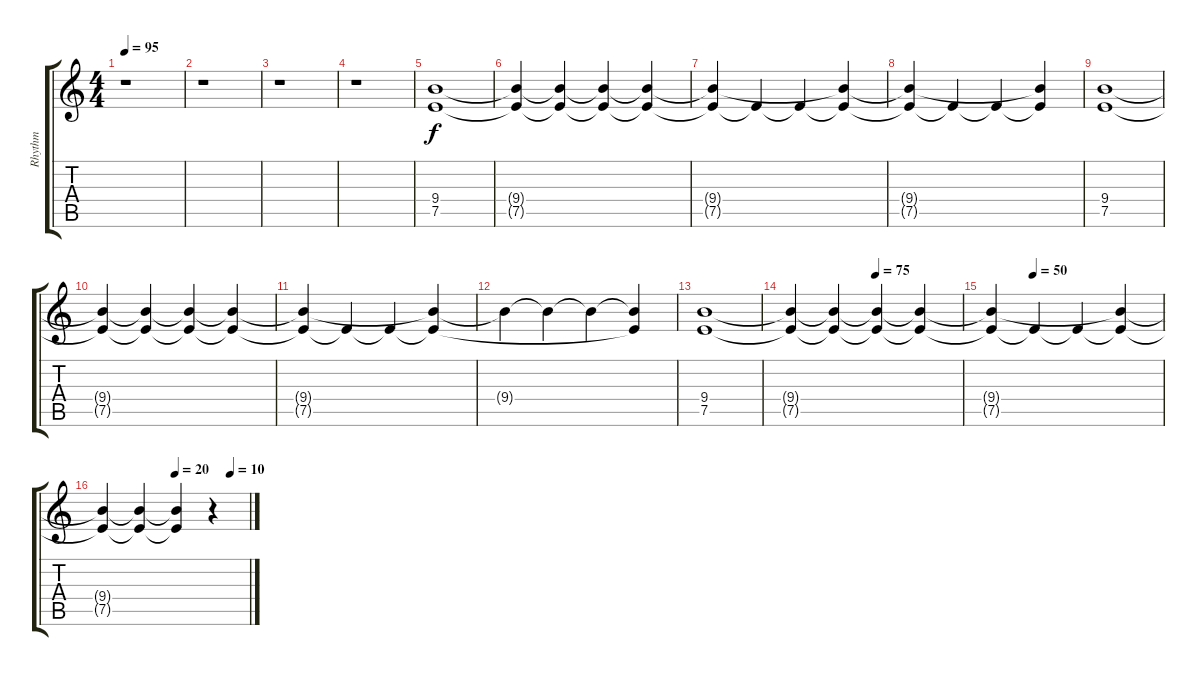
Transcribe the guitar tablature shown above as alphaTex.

\track ("Rhythm" "Rhythm") {instrument overdrivenguitar}
\staff {score tabs}
\tuning (E4 B3 G3 D3 A2 E2) {hide}
\ts (4 4)
\tempo 95
\clef g2
\ks c
r.1{dy f instrument overdrivenguitar} |
r.1 |
r.1 |
r.1 |
(9.4 7.5).1 |
(9.4{t} 7.5{t}).4 (9.4{t} 7.5{t}).4 (9.4{t} 7.5{t}).4 (9.4{t} 7.5{t}).4 |
(9.4{t} 7.5{t}).4 7.5{t}.4 7.5{t}.4 (9.4{t} 7.5{t}).4 |
(9.4{t} 7.5{t}).4 7.5{t}.4 7.5{t}.4 (9.4{t} 7.5{t}).4 |
(9.4 7.5).1 |
(9.4{t} 7.5{t}).4 (9.4{t} 7.5{t}).4 (9.4{t} 7.5{t}).4 (9.4{t} 7.5{t}).4 |
(9.4{t} 7.5{t}).4 7.5{t}.4 7.5{t}.4 (9.4{t} 7.5{t}).4 |
9.4{t}.4 9.4{t}.4 9.4{t}.4 (9.4{t} 7.5{t}).4 |
(9.4 7.5).1 |
\tempo (75 0.5)
(9.4{t} 7.5{t}).4 (9.4{t} 7.5{t}).4 (9.4{t} 7.5{t}).4 (9.4{t} 7.5{t}).4 |
\tempo (50 0.25)
(9.4{t} 7.5{t}).4 7.5{t}.4 7.5{t}.4 (9.4{t} 7.5{t}).4 |
\tempo (20 0.5)
\tempo (10 0.875)
(9.4{t} 7.5{t}).4 (9.4{t} 7.5{t}).4 (9.4{t} 7.5{t}).4 r.4
